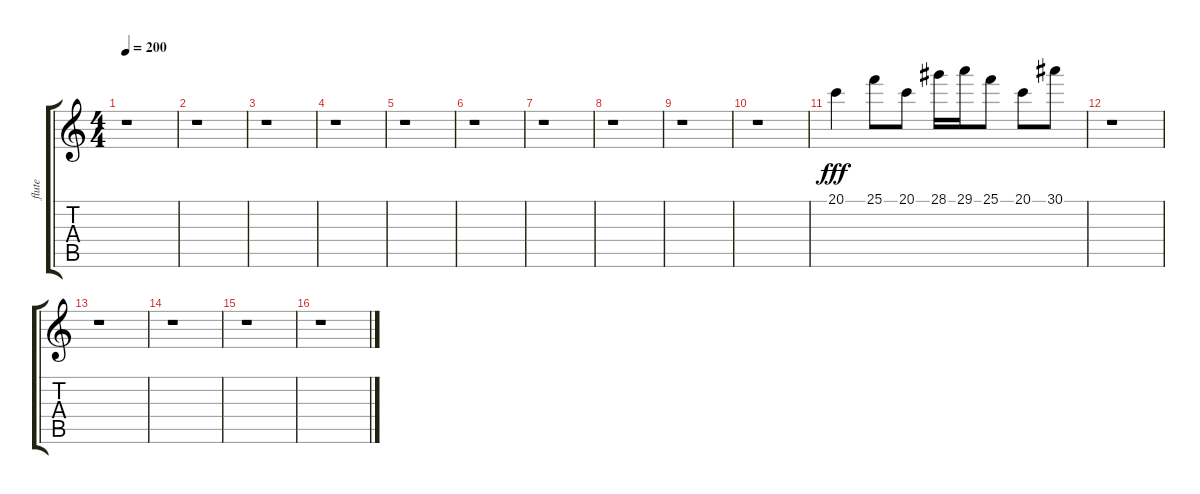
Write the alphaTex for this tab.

\track ("flute               " "flute     ") {instrument piccolo}
\staff {score tabs}
\tuning (E4 B3 G3 D3 A2 E2) {hide}
\ts (4 4)
\tempo 200
\clef g2
\ks c
r.1{dy mp} |
r.1 |
r.1 |
r.1 |
r.1 |
r.1 |
r.1 |
r.1 |
r.1 |
r.1 |
20.1.4{dy fff} 25.1.8 20.1.8 28.1.16 29.1.16 25.1.8 20.1.8 30.1.8 |
r.1 |
r.1 |
r.1 |
r.1 |
r.1
